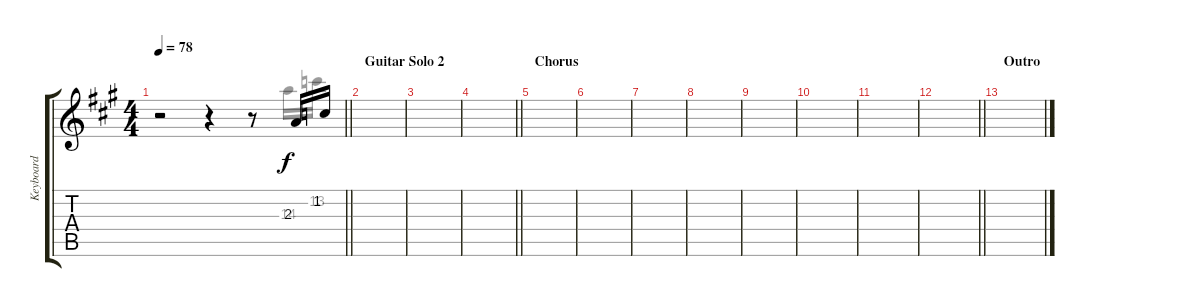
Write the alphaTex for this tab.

\track ("Keyboard" "Keyboard") {instrument electricguitarjazz}
\staff {score tabs}
\tuning (E4 B3 G3 D3 A2 E2) {hide}
\voice
\ts (4 4)
\tempo 78
\clef g2
\barLineRight lightlight
\ks a
r.2{dy f} r.4 r.8 2.3.16 1.2.16 |
\section ("" "Guitar Solo 2")
|
|
\barLineRight lightlight
|
\section ("" "Chorus")
|
|
|
|
|
|
|
\barLineRight lightlight
|
\section ("" "Outro")
|
|
|
\voice
\clef g2
\ottava regular
\simile none
\barLineRight lightlight
\ks a
r.2{dy f} r.4 r.8 14.3.16 13.2.16 |
|
|
\barLineRight lightlight
|
|
|
|
|
|
|
|
\barLineRight lightlight
|
|
|
|
